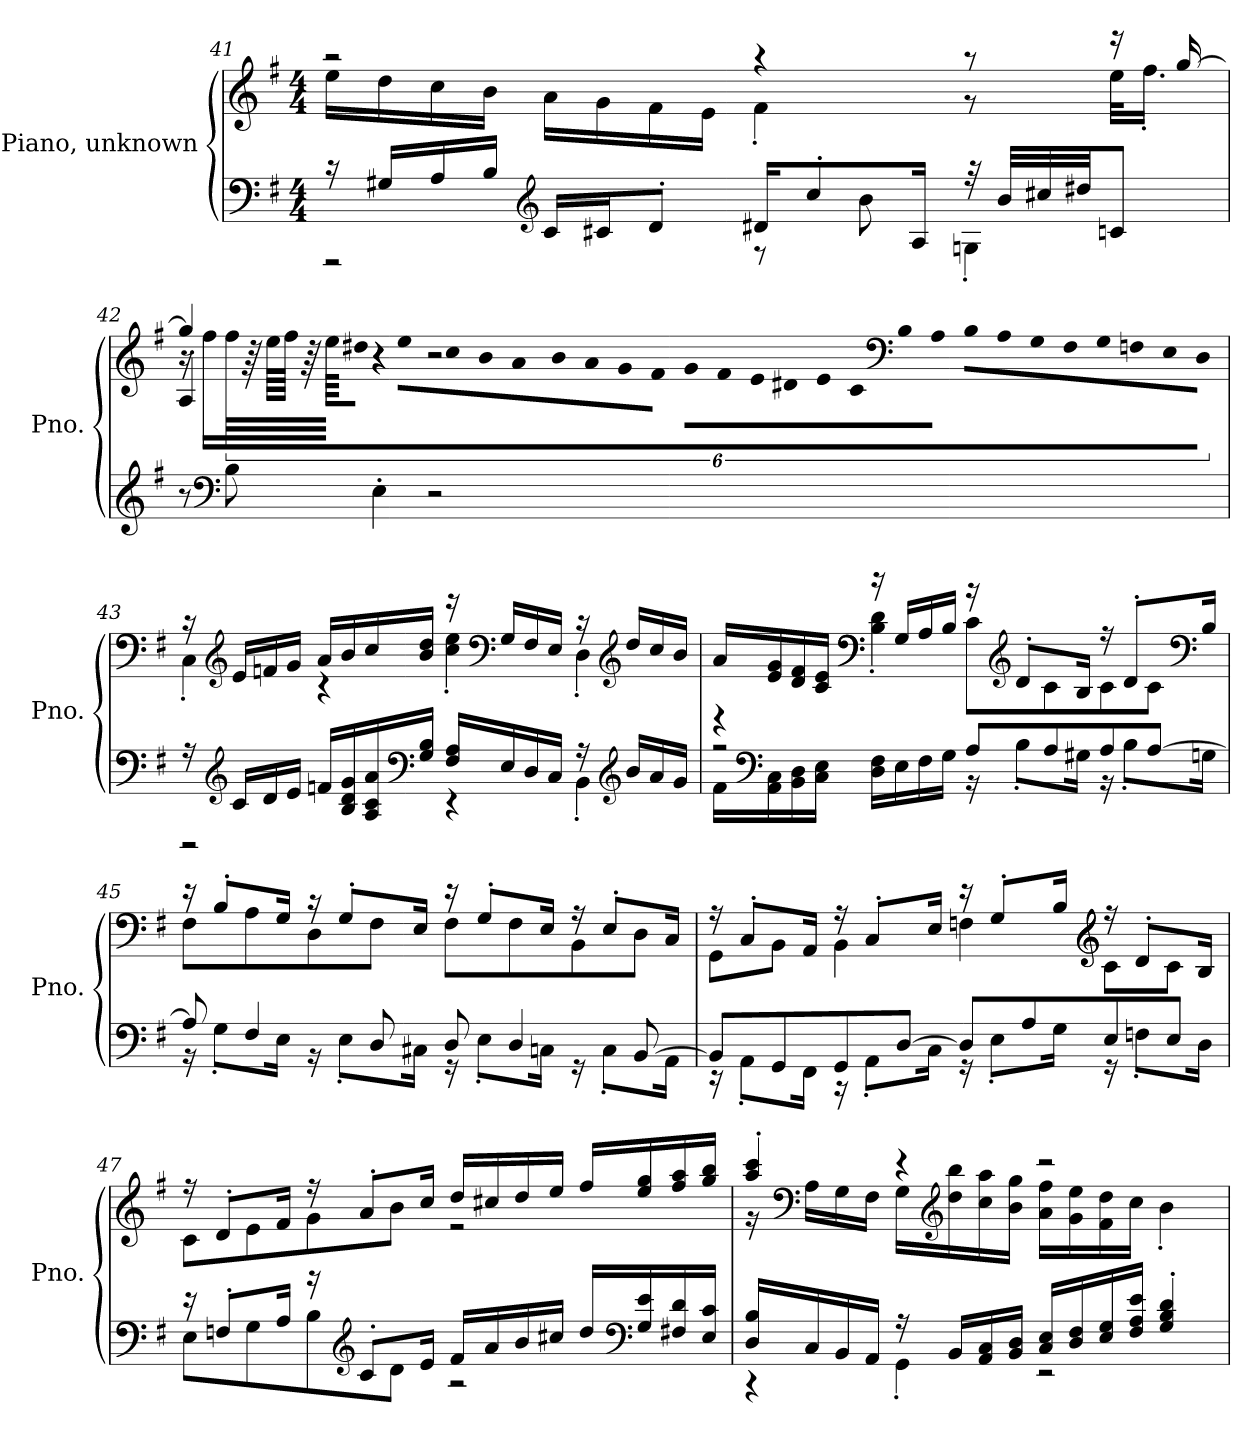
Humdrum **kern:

**kern	**kern
*part1	*part1
*staff2	*staff1
*I"Piano, unknown	*
*I'Pno.	*
!!LO:LB:g=z
*clefF4	*clefG2
*k[f#]	*k[f#]
*M4/4	*M4/4
=41	=41
*^	*^
16r	2r	2r	16ee\LL
16G#X/LL	.	.	16dd\
16A/	.	.	16cc\
16B/JJ	.	.	16b\JJ
*clefG2	*	*	*
16c/LL	.	.	16a\LL
16c#X/J	.	.	16g\
8d'/J	.	.	16f#\
.	.	.	16e\JJ
16d#X/KL	8r	4r	4f#'\
8cc'/	.	.	.
.	8b\	.	.
16A/Jk	.	.	.
32r	4Gn'\	8r	8r
32b/LLL	.	.	.
32cc#X/	.	.	.
32dd#X/JJ	.	.	.
8cn/J	.	16r	32ee\KLL
.	.	.	16.ff#'\JJ
.	.	[16gg/	.
*v	*v	*	*
!!LO:LB:g=z
=42	=42	=42
*	*	*^
8r	4gg/]	16r	4A'/
.	.	16ff#\LL	.
*clefF4	*	*	*
8B\	.	96ff#\JJkk	.
.	.	96r	.
.	.	96ee\LLLL	.
.	.	96ff#\JJJJ	.
.	.	96r	.
.	.	96ee\KKLL	.
.	.	16dd#X\JJ	.
4E'\	4r	32ee\LLL	4r
.	.	32cc\	.
.	.	32b\	.
.	.	32a\	.
.	.	32b\	.
.	.	32a\	.
.	.	32g\	.
.	.	32f#\JJJ	.
2r	2r	32g\LLL	2r
.	.	32f#\	.
.	.	32e\	.
.	.	32d#X\	.
.	.	32e\	.
.	.	32c\	.
*	*clefF4	*	*
.	.	32B\	.
.	.	32A\JJJ	.
.	.	32B\LLL	.
.	.	32A\	.
.	.	32G\	.
.	.	32F#\	.
.	.	32G\	.
.	.	32Fn\	.
.	.	32E\	.
.	.	32D\JJJ	.
*	*	*v	*v
!!LO:LB:g=z
=43	=43	=43
*^	*	*
16r	2r	16r	4C'\
*clefG2	*	*clefG2	*
16c/LL	.	16e/LL	.
16d/	.	16fn/	.
16e/JJ	.	16g/JJ	.
16fn/LL	.	16a/LL	4r
16B/ 16d/ 16g/	.	16b/	.
16A/ 16c/ 16a/	.	16cc/	.
*clefF4	*	*	*
16G/ 16B/JJ	.	16b/ 16dd/JJ	.
16F#/ 16A/LL	4r	16r	4cc\' 4ee\'
*	*	*clefF4	*
16E/	.	16G/LL	.
16D/	.	16F#/	.
16C/JJ	.	16E/JJ	.
16r	4BB'\	16r	4D'\
*clefG2	*	*clefG2	*
16b/LL	.	16dd/LL	.
16a/	.	16cc/	.
16g/JJ	.	16b/JJ	.
!!LO:PB:g=z	!!
=44	=44	=44	=44
2r	16f#\LL	16a/LL	4r
*clefF4	*	*	*
.	16AA\ 16C\	16e/ 16g/	.
.	16BB\ 16D\	16d/ 16f#/	.
.	16C\ 16E\JJ	16c/ 16e/JJ	.
*	*	*clefF4	*
.	16D\ 16F#\LL	16r	4B\' 4d\'
.	16E\	16G/LL	.
.	16F#\	16A/	.
.	16G\JJ	16B/JJ	.
8A/L	16r	16r	8c\L
*	*	*clefG2	*
.	8B'\L	8d'/L	.
8A/	.	.	8c\
.	16G#X\Jk	16B/Jk	.
8A/	16r	16r	8c\
.	8B'\L	8d'/L	.
[8A/J	.	.	8c\J
*	*	*clefF4	*
.	16Gn\Jk	16B/Jk	.
=45	=45	=45	=45
8A/]	16r	16r	8F#\L
.	8G'\L	8B'/L	.
4F#/	.	.	8A\
.	16E\Jk	16G/Jk	.
.	16r	16r	8D\
.	8E'\L	8G'/L	.
8D/	.	.	8F#\J
.	16C#X\Jk	16E/Jk	.
8D/	16r	16r	8F#\L
.	8E'\L	8G'/L	.
4D/	.	.	8F#\
.	16Cn\Jk	16E/Jk	.
.	16r	16r	8BB\
.	8C'\L	8E'/L	.
[8BB/	.	.	8D\J
.	16AA\Jk	16C/Jk	.
!!LO:LB:g=z	!!
=46	=46	=46	=46
8BB/L]	16r	16r	8GG\L
.	8AA'\L	8C'/L	.
8GG/	.	.	8BB\J
.	16FF#\Jk	16AA/Jk	.
8GG/	16r	16r	4BB\
.	8AA'\L	8C'/L	.
[8D/J	.	.	.
.	16C\Jk	16E/Jk	.
8D/L]	16r	16r	4Fn\
.	8E'\L	8G'/L	.
8A/	.	.	.
.	16G\Jk	16B/Jk	.
*	*	*clefG2	*
8E/	16r	16r	8c\L
.	8Fn'\L	8d'/L	.
8E/J	.	.	8c\J
.	16D\Jk	16B/Jk	.
=47	=47	=47	=47
16r	8E\L	16r	8c\L
8Fn'/L	.	8d'/L	.
.	8G\	.	8e\
16A/Jk	.	16f#/Jk	.
16r	8B\	16r	8g\
*clefG2	*	*	*
8c'/L	.	8a'/L	.
.	8d\J	.	8b\J
16e/Jk	.	16cc/Jk	.
16f#/LL	2r	16dd/LL	2r
16a/	.	16cc#X/	.
16b/	.	16dd/	.
16cc#X/JJ	.	16ee/JJ	.
16dd/LL	.	16ff#/LL	.
*clefF4	*	*	*
16G/ 16e/	.	16ee/ 16gg/	.
16F#X/ 16d/	.	16ff#/ 16aa/	.
16E/ 16c/JJ	.	16gg/ 16bb/JJ	.
!!LO:LB:g=z	!!
=48	=48	=48	=48
16D/ 16B/LL	4r	4aa/' 4ccc/'	16r
*	*	*clefF4	*
16C/	.	.	16A\LL
16BB/	.	.	16G\
16AA/JJ	.	.	16F#\JJ
16r	4GG'\	4r	16G\LL
*	*	*clefG2	*
16BB/LL	.	.	16dd\ 16bb\
16AA/ 16C/	.	.	16cc\ 16aa\
16BB/ 16D/JJ	.	.	16b\ 16gg\JJ
16C/ 16E/LL	2r	2r	16a\ 16ff#\LL
16D/ 16F#/	.	.	16g\ 16ee\
16E/ 16G/	.	.	16f#\ 16dd\
16F#/ 16A/ 16e/JJ	.	.	16cc\JJ
4G/' 4B/' 4d/'	.	.	4b'\
*v	*v	*	*
*	*v	*v
=	=
*-	*-
